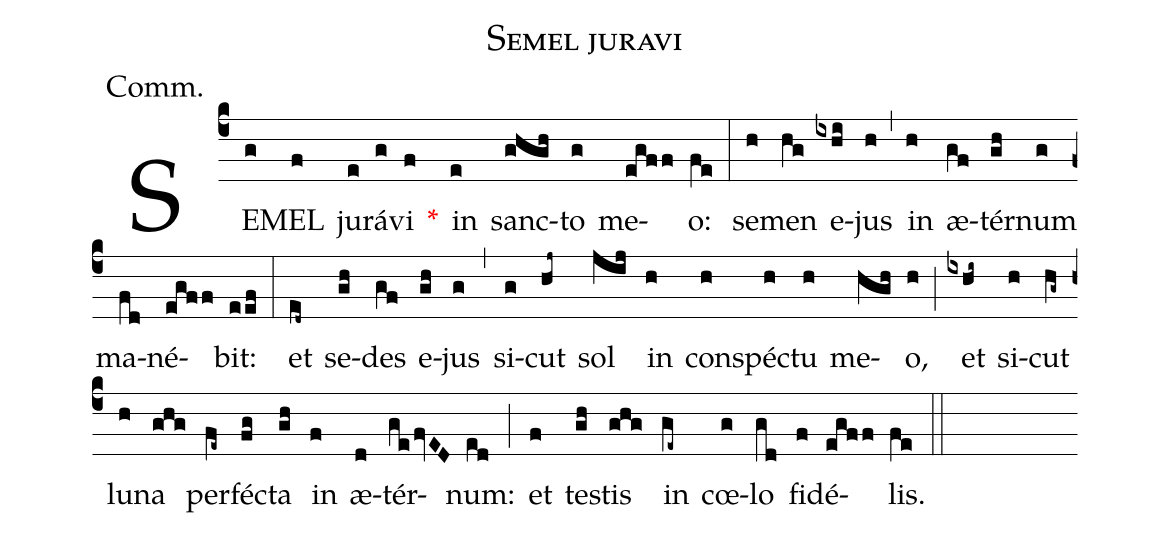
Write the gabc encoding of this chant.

name:Semel juravi;
annotation:Comm.;
mode:IV.;
office-part:Communion;
%%
(c4) SE(g)MEL(f) ju(e)rá(g)vi(f) <v>\red{*}</v>() in(e) sanc(ghgh)to(g) me(egff)o:(fe) (:) se(h)men(hg) e(ixhi)jus(h) (,) in(h) æ(gf)tér(gh)num(g) ma(fd)né(egff)bit:(eef) (:) et(ed~) se(gh)des(gf) e(gh)jus(g) (,) si(g)cut(hj~) sol(jij) in(h) con(h)spé(h)ctu(h) me(hgh)o,(h) (;) et(ixhi~) si(h)cut(hg~) lu(h)na(ghg) per(fe~)fé(fg)cta(gh) in(f) æ(d)tér(gefvED)num:(ed) (;) et(f) te(gh)stis(ghg) in(ge~) cœ(g)lo(gd) fi(f)dé(egff)lis.(fe) (::)
